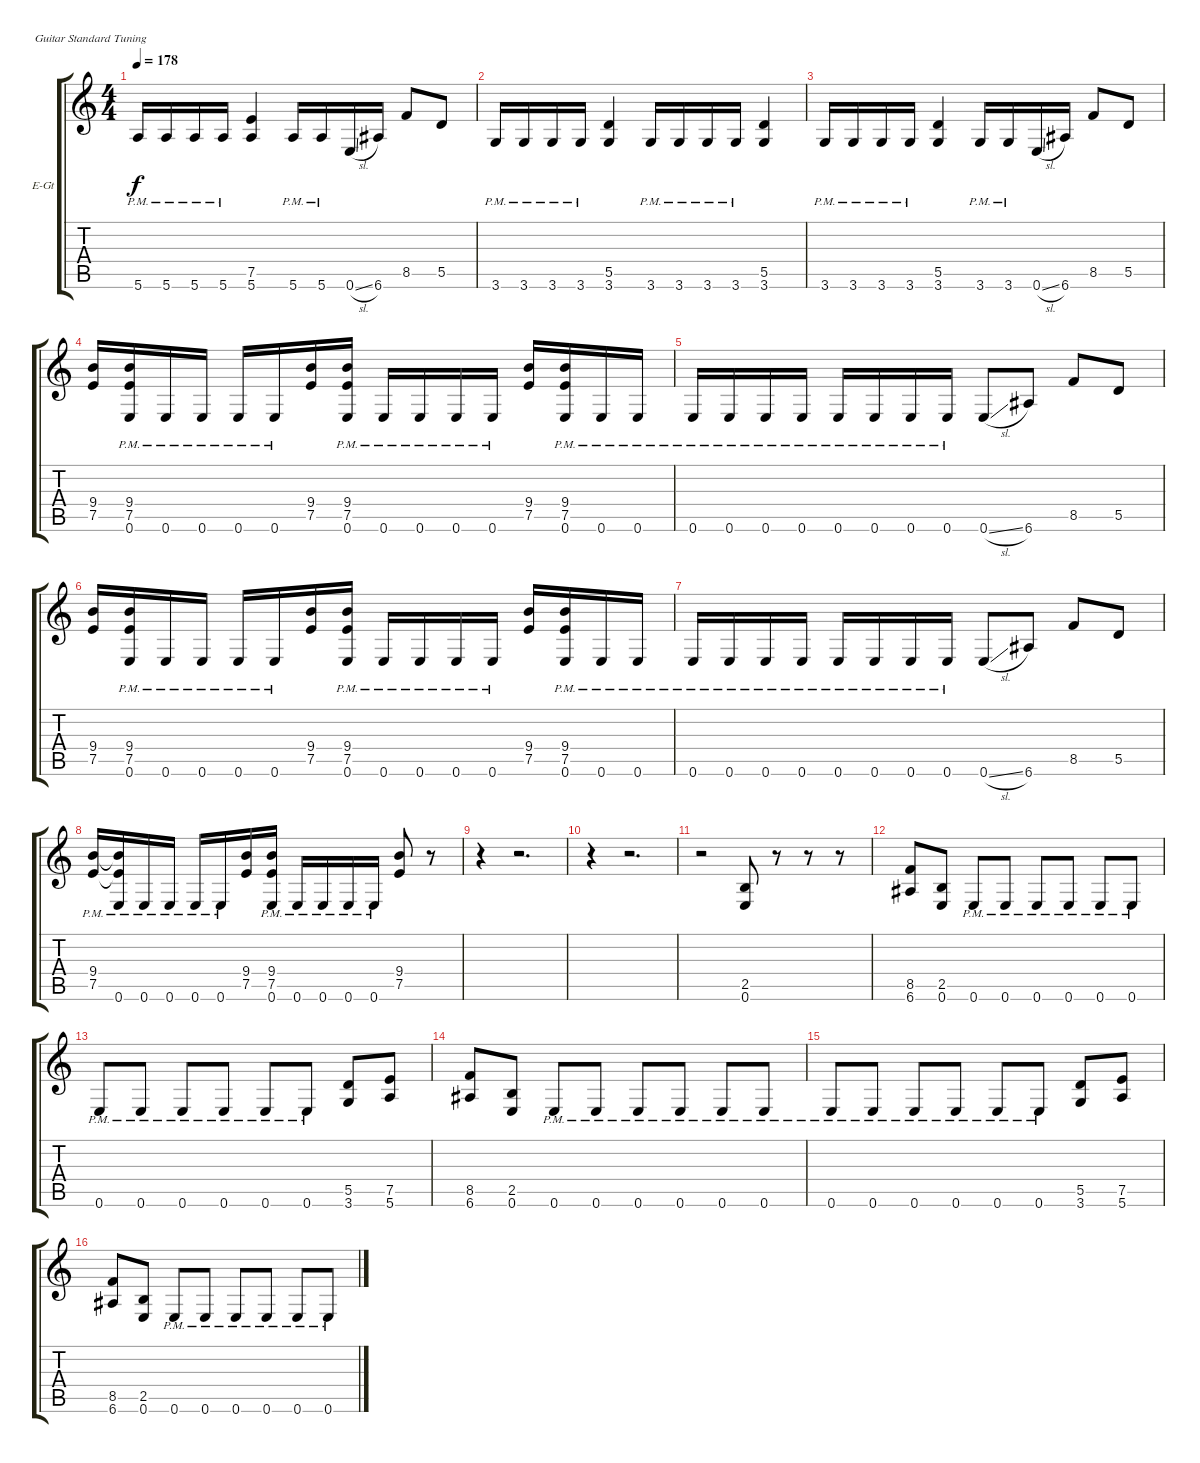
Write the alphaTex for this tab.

\bracketExtendMode groupsimilarinstruments
\firstSystemTrackNameOrientation horizontal
\otherSystemsTrackNameOrientation horizontal
\track ("Kirk Hammet" "E-Gt") {instrument distortionguitar}
\staff {score tabs}
\tuning (E4 B3 G3 D3 A2 E2)
\ts (4 4)
\tempo 178
\clef g2
\ks c
5.6{pm}.16{dy f} 5.6{pm}.16 5.6{pm}.16 5.6{pm}.16 (7.5 5.6).4 5.6{pm}.16 5.6{pm}.16 0.6{sl}.16 6.6.16 8.5.8 5.5.8 |
3.6{pm}.16 3.6{pm}.16 3.6{pm}.16 3.6{pm}.16 (5.5 3.6).4 3.6{pm}.16 3.6{pm}.16 3.6{pm}.16 3.6{pm}.16 (5.5 3.6).4 |
3.6{pm}.16 3.6{pm}.16 3.6{pm}.16 3.6{pm}.16 (5.5 3.6).4 3.6{pm}.16 3.6{pm}.16 0.6{sl}.16 6.6.16 8.5.8 5.5.8 |
(9.4 7.5).16 (9.4{pm} 7.5{pm} 0.6{pm}).16 0.6{pm}.16 0.6{pm}.16 0.6{pm}.16 0.6{pm}.16 (9.4 7.5).16 (9.4{pm} 7.5{pm} 0.6{pm}).16 0.6{pm}.16 0.6{pm}.16 0.6{pm}.16 0.6{pm}.16 (9.4 7.5).16 (9.4{pm} 7.5{pm} 0.6{pm}).16 0.6{pm}.16 0.6{pm}.16 |
0.6{pm}.16 0.6{pm}.16 0.6{pm}.16 0.6{pm}.16 0.6{pm}.16 0.6{pm}.16 0.6{pm}.16 0.6{pm}.16 0.6{sl}.8 6.6.8 8.5.8 5.5.8 |
(9.4 7.5).16 (9.4{pm} 7.5{pm} 0.6{pm}).16 0.6{pm}.16 0.6{pm}.16 0.6{pm}.16 0.6{pm}.16 (9.4 7.5).16 (9.4{pm} 7.5{pm} 0.6{pm}).16 0.6{pm}.16 0.6{pm}.16 0.6{pm}.16 0.6{pm}.16 (9.4 7.5).16 (9.4{pm} 7.5{pm} 0.6{pm}).16 0.6{pm}.16 0.6{pm}.16 |
0.6{pm}.16 0.6{pm}.16 0.6{pm}.16 0.6{pm}.16 0.6{pm}.16 0.6{pm}.16 0.6{pm}.16 0.6{pm}.16 0.6{sl}.8 6.6.8 8.5.8 5.5.8 |
(9.4{pm} 7.5{pm}).16 (9.4{pm t} 7.5{pm t} 0.6{pm}).16 0.6{pm}.16 0.6{pm}.16 0.6{pm}.16 0.6{pm}.16 (9.4 7.5).16 (9.4{pm} 7.5{pm} 0.6{pm}).16 0.6{pm}.16 0.6{pm}.16 0.6{pm}.16 0.6{pm}.16 (9.4 7.5).8 r.8 |
r.4 r.2{d} |
r.4 r.2{d} |
r.2 (2.5 0.6).8 r.8 r.8 r.8 |
(8.5 6.6).8 (2.5 0.6).8 0.6{pm}.8 0.6{pm}.8 0.6{pm}.8 0.6{pm}.8 0.6{pm}.8 0.6{pm}.8 |
0.6{pm}.8 0.6{pm}.8 0.6{pm}.8 0.6{pm}.8 0.6{pm}.8 0.6{pm}.8 (5.5 3.6).8 (7.5 5.6).8 |
(8.5 6.6).8 (2.5 0.6).8 0.6{pm}.8 0.6{pm}.8 0.6{pm}.8 0.6{pm}.8 0.6{pm}.8 0.6{pm}.8 |
0.6{pm}.8 0.6{pm}.8 0.6{pm}.8 0.6{pm}.8 0.6{pm}.8 0.6{pm}.8 (5.5 3.6).8 (7.5 5.6).8 |
(8.5 6.6).8 (2.5 0.6).8 0.6{pm}.8 0.6{pm}.8 0.6{pm}.8 0.6{pm}.8 0.6{pm}.8 0.6{pm}.8
